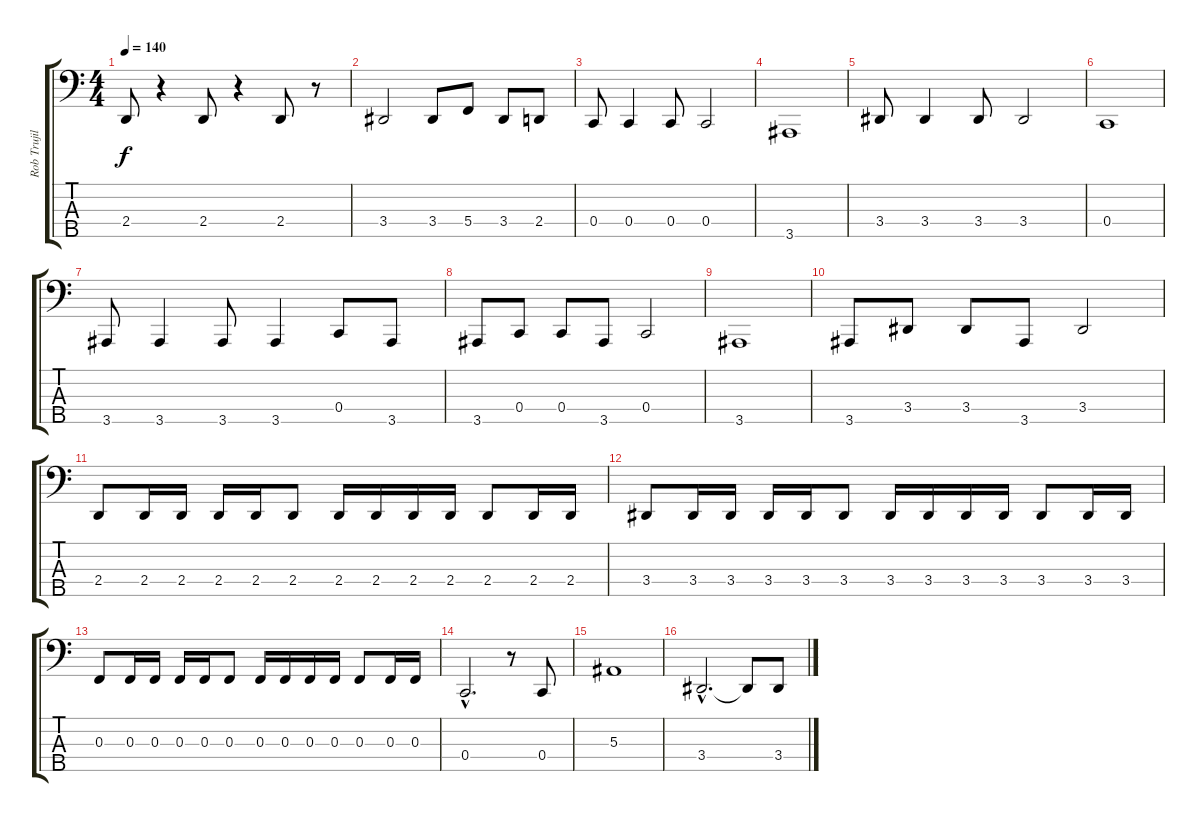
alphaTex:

\track ("Rob Trujillo" "Rob Trujil") {instrument electricbassfinger}
\staff {score tabs}
\tuning (Eb2 Bb1 F1 C1 G0) {hide}
\ts (4 4)
\tempo 140
\clef f4
\ks c
2.4.8{dy f} r.4 2.4.8 r.4 2.4.8 r.8 |
3.4.2 3.4.8 5.4.8 3.4.8 2.4.8 |
0.4.8 0.4.4 0.4.8 0.4.2 |
3.5.1 |
3.4.8 3.4.4 3.4.8 3.4.2 |
0.4.1 |
3.5.8 3.5.4 3.5.8 3.5.4 0.4.8 3.5.8 |
3.5.8 0.4.8 0.4.8 3.5.8 0.4.2 |
3.5.1 |
3.5.8 3.4.8 3.4.8 3.5.8 3.4.2 |
2.4.8 2.4.16 2.4.16 2.4.16 2.4.16 2.4.8 2.4.16 2.4.16 2.4.16 2.4.16 2.4.8 2.4.16 2.4.16 |
3.4.8 3.4.16 3.4.16 3.4.16 3.4.16 3.4.8 3.4.16 3.4.16 3.4.16 3.4.16 3.4.8 3.4.16 3.4.16 |
0.3.8 0.3.16 0.3.16 0.3.16 0.3.16 0.3.8 0.3.16 0.3.16 0.3.16 0.3.16 0.3.8 0.3.16 0.3.16 |
0.4{hac}.2{d} r.8 0.4.8 |
5.3.1 |
3.4{hac}.2{d} 3.4{t}.8 3.4.8
